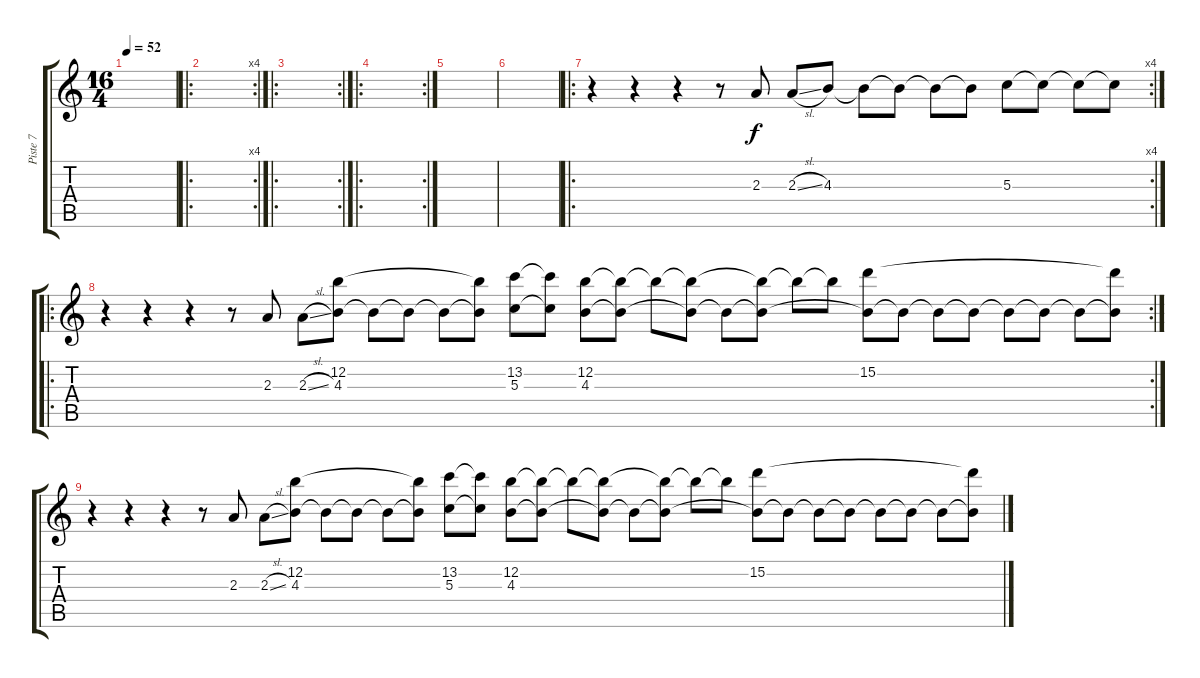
\track ("Piste 7" "Piste 7") {instrument overdrivenguitar}
\staff {score tabs}
\tuning (E4 B3 G3 D3 A2 E2) {hide}
\ts (16 4)
\tempo 52
\clef g2
\ks c
|
\ro
\rc 4
|
\ro
\rc 2
|
\ro
\rc 2
|
|
|
\ro
\rc 4
r.4 r.4 r.4 r.8 2.3.8 2.3{sl}.8 4.3.8 4.3{t}.8 4.3{t}.8 4.3{t}.8 4.3{t}.8 5.3.8 5.3{t}.8 5.3{t}.8 5.3{t}.8 |
\ro
\rc 2
r.4 r.4 r.4 r.8 2.3.8 2.3{sl}.8 (12.2 4.3).8 4.3{t}.8 4.3{t}.8 4.3{t}.8 (12.2{t} 4.3{t}).8 (13.2 5.3).8 (13.2{t} 5.3{t}).8 (12.2 4.3).8 (12.2{t} 4.3{t}).8 12.2{t}.8 (12.2{t} 4.3{t}).8 4.3{t}.8 (12.2{t} 4.3{t}).8 12.2{t}.8 12.2{t}.8 (15.2 4.3{t}).8 4.3{t}.8 4.3{t}.8 4.3{t}.8 4.3{t}.8 4.3{t}.8 4.3{t}.8 (15.2{t} 4.3{t}).8 |
r.4 r.4 r.4 r.8 2.3.8 2.3{sl}.8 (12.2 4.3).8 4.3{t}.8 4.3{t}.8 4.3{t}.8 (12.2{t} 4.3{t}).8 (13.2 5.3).8 (13.2{t} 5.3{t}).8 (12.2 4.3).8 (12.2{t} 4.3{t}).8 12.2{t}.8 (12.2{t} 4.3{t}).8 4.3{t}.8 (12.2{t} 4.3{t}).8 12.2{t}.8 12.2{t}.8 (15.2 4.3{t}).8 4.3{t}.8 4.3{t}.8 4.3{t}.8 4.3{t}.8 4.3{t}.8 4.3{t}.8 (15.2{t} 4.3{t}).8
